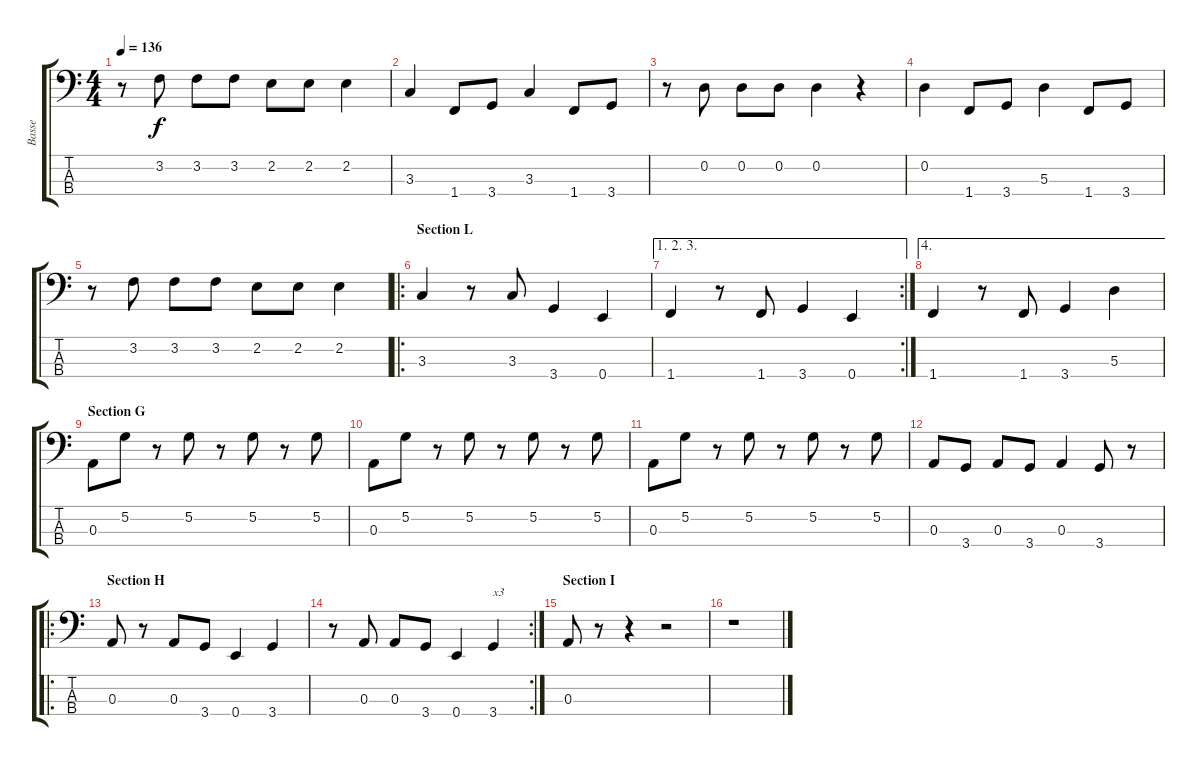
\track ("Basse" "Basse") {instrument electricbassfinger}
\staff {score tabs}
\tuning (G2 D2 A1 E1) {hide}
\ts (4 4)
\tempo 136
\clef f4
\ks c
r.8{dy f} 3.2.8 3.2.8 3.2.8 2.2.8 2.2.8 2.2.4 |
3.3.4 1.4.8 3.4.8 3.3.4 1.4.8 3.4.8 |
r.8 0.2.8 0.2.8 0.2.8 0.2.4 r.4 |
0.2.4 1.4.8 3.4.8 5.3.4 1.4.8 3.4.8 |
r.8 3.2.8 3.2.8 3.2.8 2.2.8 2.2.8 2.2.4 |
\ro
\section ("" "Section L")
3.3.4 r.8 3.3.8 3.4.4 0.4.4 |
\ae (1 2 3)
\rc 2
1.4.4 r.8 1.4.8 3.4.4 0.4.4 |
\ae 4
1.4.4 r.8 1.4.8 3.4.4 5.3.4 |
\section ("" "Section G")
0.3.8 5.2.8 r.8 5.2.8 r.8 5.2.8 r.8 5.2.8 |
0.3.8 5.2.8 r.8 5.2.8 r.8 5.2.8 r.8 5.2.8 |
0.3.8 5.2.8 r.8 5.2.8 r.8 5.2.8 r.8 5.2.8 |
0.3.8 3.4.8 0.3.8 3.4.8 0.3.4 3.4.8 r.8 |
\ro
\section ("" "Section H")
0.3.8 r.8 0.3.8 3.4.8 0.4.4 3.4.4 |
\rc 2
r.8 0.3.8 0.3.8 3.4.8 0.4.4 3.4.4{txt "x3"} |
\section ("" "Section I")
0.3.8 r.8 r.4 r.2 |
r.1
